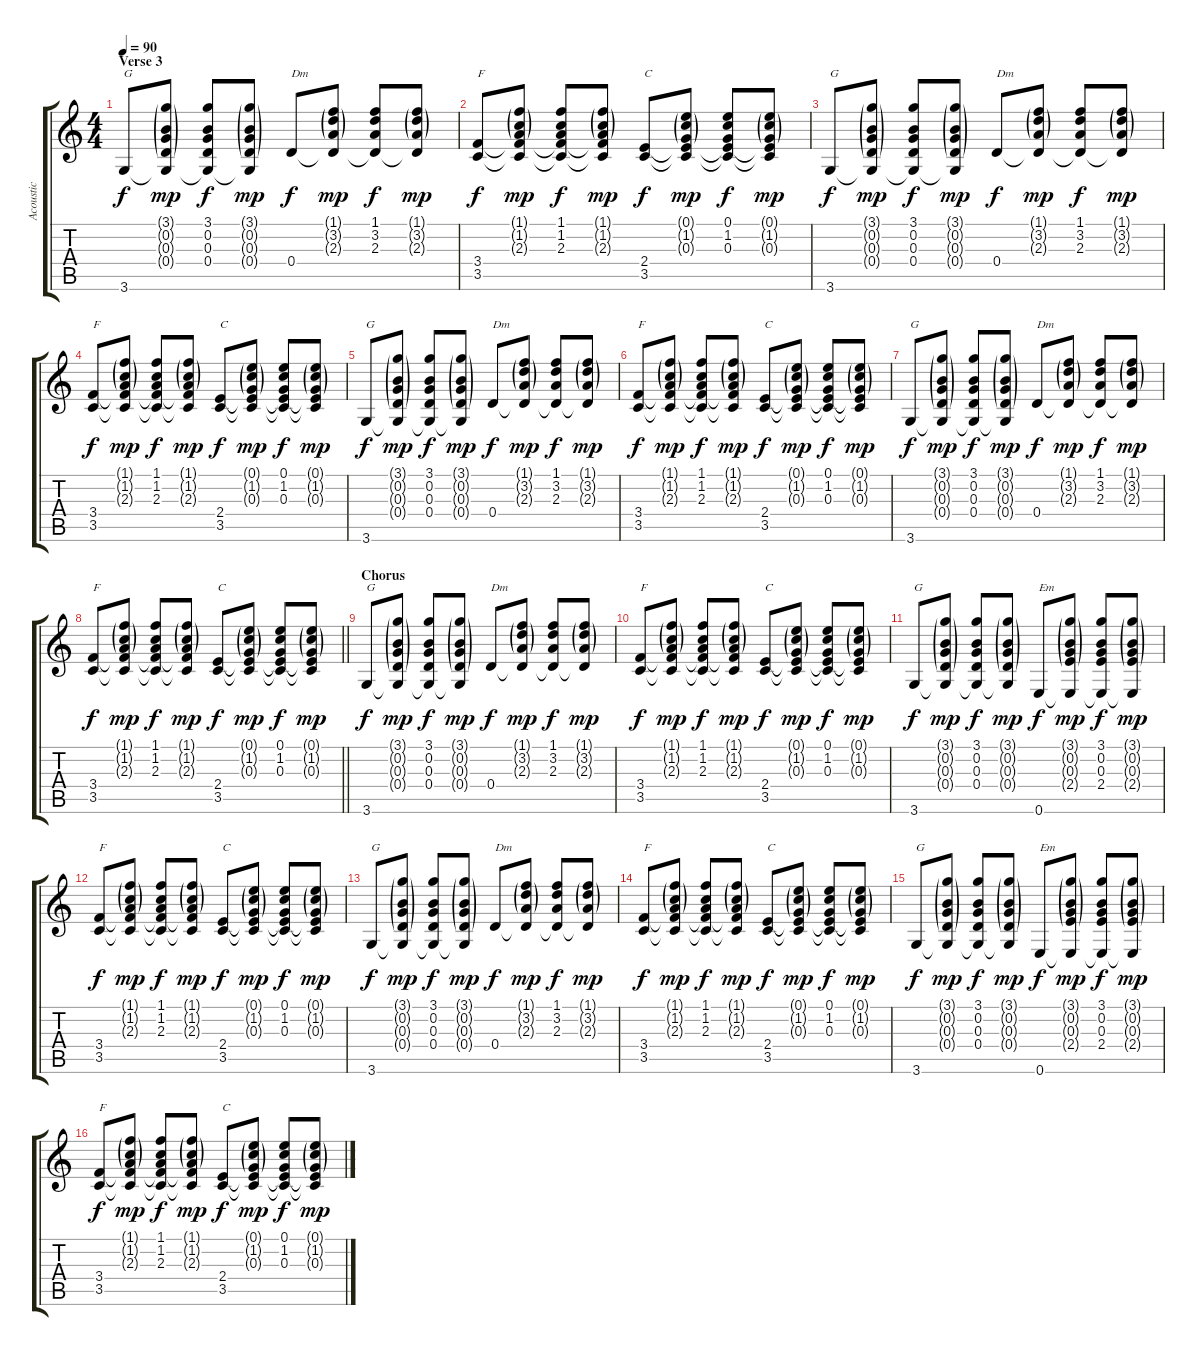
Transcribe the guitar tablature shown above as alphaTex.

\track ("Acoustic" "Acoustic") {instrument acousticguitarsteel}
\staff {score tabs}
\tuning (E4 B3 G3 D3 A2 E2) {hide}
\ts (4 4)
\section ("" "Verse 3")
\tempo 90
\clef g2
\ks c
3.6.8{txt "G" dy f} (3.1{g} 0.2{g} 0.3{g} 0.4{g} 3.6{t}).8{dy mp} (3.1 0.2 0.3 0.4 3.6{t}).8{dy f} (3.1{g} 0.2{g} 0.3{g} 0.4{g} 3.6{t}).8{dy mp} 0.4.8{txt "Dm" dy f} (1.1{g} 3.2{g} 2.3{g} 0.4{t}).8{dy mp} (1.1 3.2 2.3 0.4{t}).8{dy f} (1.1{g} 3.2{g} 2.3{g} 0.4{t}).8{dy mp} |
(3.4 3.5).8{txt "F" dy f} (1.1{g} 1.2{g} 2.3{g} 3.4{t} 3.5{t}).8{dy mp} (1.1 1.2 2.3 3.4{t} 3.5{t}).8{dy f} (1.1{g} 1.2{g} 2.3{g} 3.4{t} 3.5{t}).8{dy mp} (2.4 3.5).8{txt "C" dy f} (0.1{g} 1.2{g} 0.3{g} 2.4{t} 3.5{t}).8{dy mp} (0.1 1.2 0.3 2.4{t} 3.5{t}).8{dy f} (0.1{g} 1.2{g} 0.3{g} 2.4{t} 3.5{t}).8{dy mp} |
3.6.8{txt "G" dy f} (3.1{g} 0.2{g} 0.3{g} 0.4{g} 3.6{t}).8{dy mp} (3.1 0.2 0.3 0.4 3.6{t}).8{dy f} (3.1{g} 0.2{g} 0.3{g} 0.4{g} 3.6{t}).8{dy mp} 0.4.8{txt "Dm" dy f} (1.1{g} 3.2{g} 2.3{g} 0.4{t}).8{dy mp} (1.1 3.2 2.3 0.4{t}).8{dy f} (1.1{g} 3.2{g} 2.3{g} 0.4{t}).8{dy mp} |
(3.4 3.5).8{txt "F" dy f} (1.1{g} 1.2{g} 2.3{g} 3.4{t} 3.5{t}).8{dy mp} (1.1 1.2 2.3 3.4{t} 3.5{t}).8{dy f} (1.1{g} 1.2{g} 2.3{g} 3.4{t} 3.5{t}).8{dy mp} (2.4 3.5).8{txt "C" dy f} (0.1{g} 1.2{g} 0.3{g} 2.4{t} 3.5{t}).8{dy mp} (0.1 1.2 0.3 2.4{t} 3.5{t}).8{dy f} (0.1{g} 1.2{g} 0.3{g} 2.4{t} 3.5{t}).8{dy mp} |
3.6.8{txt "G" dy f} (3.1{g} 0.2{g} 0.3{g} 0.4{g} 3.6{t}).8{dy mp} (3.1 0.2 0.3 0.4 3.6{t}).8{dy f} (3.1{g} 0.2{g} 0.3{g} 0.4{g} 3.6{t}).8{dy mp} 0.4.8{txt "Dm" dy f} (1.1{g} 3.2{g} 2.3{g} 0.4{t}).8{dy mp} (1.1 3.2 2.3 0.4{t}).8{dy f} (1.1{g} 3.2{g} 2.3{g} 0.4{t}).8{dy mp} |
(3.4 3.5).8{txt "F" dy f} (1.1{g} 1.2{g} 2.3{g} 3.4{t} 3.5{t}).8{dy mp} (1.1 1.2 2.3 3.4{t} 3.5{t}).8{dy f} (1.1{g} 1.2{g} 2.3{g} 3.4{t} 3.5{t}).8{dy mp} (2.4 3.5).8{txt "C" dy f} (0.1{g} 1.2{g} 0.3{g} 2.4{t} 3.5{t}).8{dy mp} (0.1 1.2 0.3 2.4{t} 3.5{t}).8{dy f} (0.1{g} 1.2{g} 0.3{g} 2.4{t} 3.5{t}).8{dy mp} |
3.6.8{txt "G" dy f} (3.1{g} 0.2{g} 0.3{g} 0.4{g} 3.6{t}).8{dy mp} (3.1 0.2 0.3 0.4 3.6{t}).8{dy f} (3.1{g} 0.2{g} 0.3{g} 0.4{g} 3.6{t}).8{dy mp} 0.4.8{txt "Dm" dy f} (1.1{g} 3.2{g} 2.3{g} 0.4{t}).8{dy mp} (1.1 3.2 2.3 0.4{t}).8{dy f} (1.1{g} 3.2{g} 2.3{g} 0.4{t}).8{dy mp} |
\barLineRight lightlight
(3.4 3.5).8{txt "F" dy f} (1.1{g} 1.2{g} 2.3{g} 3.4{t} 3.5{t}).8{dy mp} (1.1 1.2 2.3 3.4{t} 3.5{t}).8{dy f} (1.1{g} 1.2{g} 2.3{g} 3.4{t} 3.5{t}).8{dy mp} (2.4 3.5).8{txt "C" dy f} (0.1{g} 1.2{g} 0.3{g} 2.4{t} 3.5{t}).8{dy mp} (0.1 1.2 0.3 2.4{t} 3.5{t}).8{dy f} (0.1{g} 1.2{g} 0.3{g} 2.4{t} 3.5{t}).8{dy mp} |
\section ("" "Chorus")
3.6.8{txt "G" dy f} (3.1{g} 0.2{g} 0.3{g} 0.4{g} 3.6{t}).8{dy mp} (3.1 0.2 0.3 0.4 3.6{t}).8{dy f} (3.1{g} 0.2{g} 0.3{g} 0.4{g} 3.6{t}).8{dy mp} 0.4.8{txt "Dm" dy f} (1.1{g} 3.2{g} 2.3{g} 0.4{t}).8{dy mp} (1.1 3.2 2.3 0.4{t}).8{dy f} (1.1{g} 3.2{g} 2.3{g} 0.4{t}).8{dy mp} |
(3.4 3.5).8{txt "F" dy f} (1.1{g} 1.2{g} 2.3{g} 3.4{t} 3.5{t}).8{dy mp} (1.1 1.2 2.3 3.4{t} 3.5{t}).8{dy f} (1.1{g} 1.2{g} 2.3{g} 3.4{t} 3.5{t}).8{dy mp} (2.4 3.5).8{txt "C" dy f} (0.1{g} 1.2{g} 0.3{g} 2.4{t} 3.5{t}).8{dy mp} (0.1 1.2 0.3 2.4{t} 3.5{t}).8{dy f} (0.1{g} 1.2{g} 0.3{g} 2.4{t} 3.5{t}).8{dy mp} |
3.6.8{txt "G" dy f} (3.1{g} 0.2{g} 0.3{g} 0.4{g} 3.6{t}).8{dy mp} (3.1 0.2 0.3 0.4 3.6{t}).8{dy f} (3.1{g} 0.2{g} 0.3{g} 0.4{g} 3.6{t}).8{dy mp} 0.6.8{txt "Em" dy f} (3.1{g} 0.2{g} 0.3{g} 2.4{g} 0.6{t}).8{dy mp} (3.1 0.2 0.3 2.4 0.6{t}).8{dy f} (3.1{g} 0.2{g} 0.3{g} 2.4{g} 0.6{t}).8{dy mp} |
(3.4 3.5).8{txt "F" dy f} (1.1{g} 1.2{g} 2.3{g} 3.4{t} 3.5{t}).8{dy mp} (1.1 1.2 2.3 3.4{t} 3.5{t}).8{dy f} (1.1{g} 1.2{g} 2.3{g} 3.4{t} 3.5{t}).8{dy mp} (2.4 3.5).8{txt "C" dy f} (0.1{g} 1.2{g} 0.3{g} 2.4{t} 3.5{t}).8{dy mp} (0.1 1.2 0.3 2.4{t} 3.5{t}).8{dy f} (0.1{g} 1.2{g} 0.3{g} 2.4{t} 3.5{t}).8{dy mp} |
3.6.8{txt "G" dy f} (3.1{g} 0.2{g} 0.3{g} 0.4{g} 3.6{t}).8{dy mp} (3.1 0.2 0.3 0.4 3.6{t}).8{dy f} (3.1{g} 0.2{g} 0.3{g} 0.4{g} 3.6{t}).8{dy mp} 0.4.8{txt "Dm" dy f} (1.1{g} 3.2{g} 2.3{g} 0.4{t}).8{dy mp} (1.1 3.2 2.3 0.4{t}).8{dy f} (1.1{g} 3.2{g} 2.3{g} 0.4{t}).8{dy mp} |
(3.4 3.5).8{txt "F" dy f} (1.1{g} 1.2{g} 2.3{g} 3.4{t} 3.5{t}).8{dy mp} (1.1 1.2 2.3 3.4{t} 3.5{t}).8{dy f} (1.1{g} 1.2{g} 2.3{g} 3.4{t} 3.5{t}).8{dy mp} (2.4 3.5).8{txt "C" dy f} (0.1{g} 1.2{g} 0.3{g} 2.4{t} 3.5{t}).8{dy mp} (0.1 1.2 0.3 2.4{t} 3.5{t}).8{dy f} (0.1{g} 1.2{g} 0.3{g} 2.4{t} 3.5{t}).8{dy mp} |
3.6.8{txt "G" dy f} (3.1{g} 0.2{g} 0.3{g} 0.4{g} 3.6{t}).8{dy mp} (3.1 0.2 0.3 0.4 3.6{t}).8{dy f} (3.1{g} 0.2{g} 0.3{g} 0.4{g} 3.6{t}).8{dy mp} 0.6.8{txt "Em" dy f} (3.1{g} 0.2{g} 0.3{g} 2.4{g} 0.6{t}).8{dy mp} (3.1 0.2 0.3 2.4 0.6{t}).8{dy f} (3.1{g} 0.2{g} 0.3{g} 2.4{g} 0.6{t}).8{dy mp} |
(3.4 3.5).8{txt "F" dy f} (1.1{g} 1.2{g} 2.3{g} 3.4{t} 3.5{t}).8{dy mp} (1.1 1.2 2.3 3.4{t} 3.5{t}).8{dy f} (1.1{g} 1.2{g} 2.3{g} 3.4{t} 3.5{t}).8{dy mp} (2.4 3.5).8{txt "C" dy f} (0.1{g} 1.2{g} 0.3{g} 2.4{t} 3.5{t}).8{dy mp} (0.1 1.2 0.3 2.4{t} 3.5{t}).8{dy f} (0.1{g} 1.2{g} 0.3{g} 2.4{t} 3.5{t}).8{dy mp}
